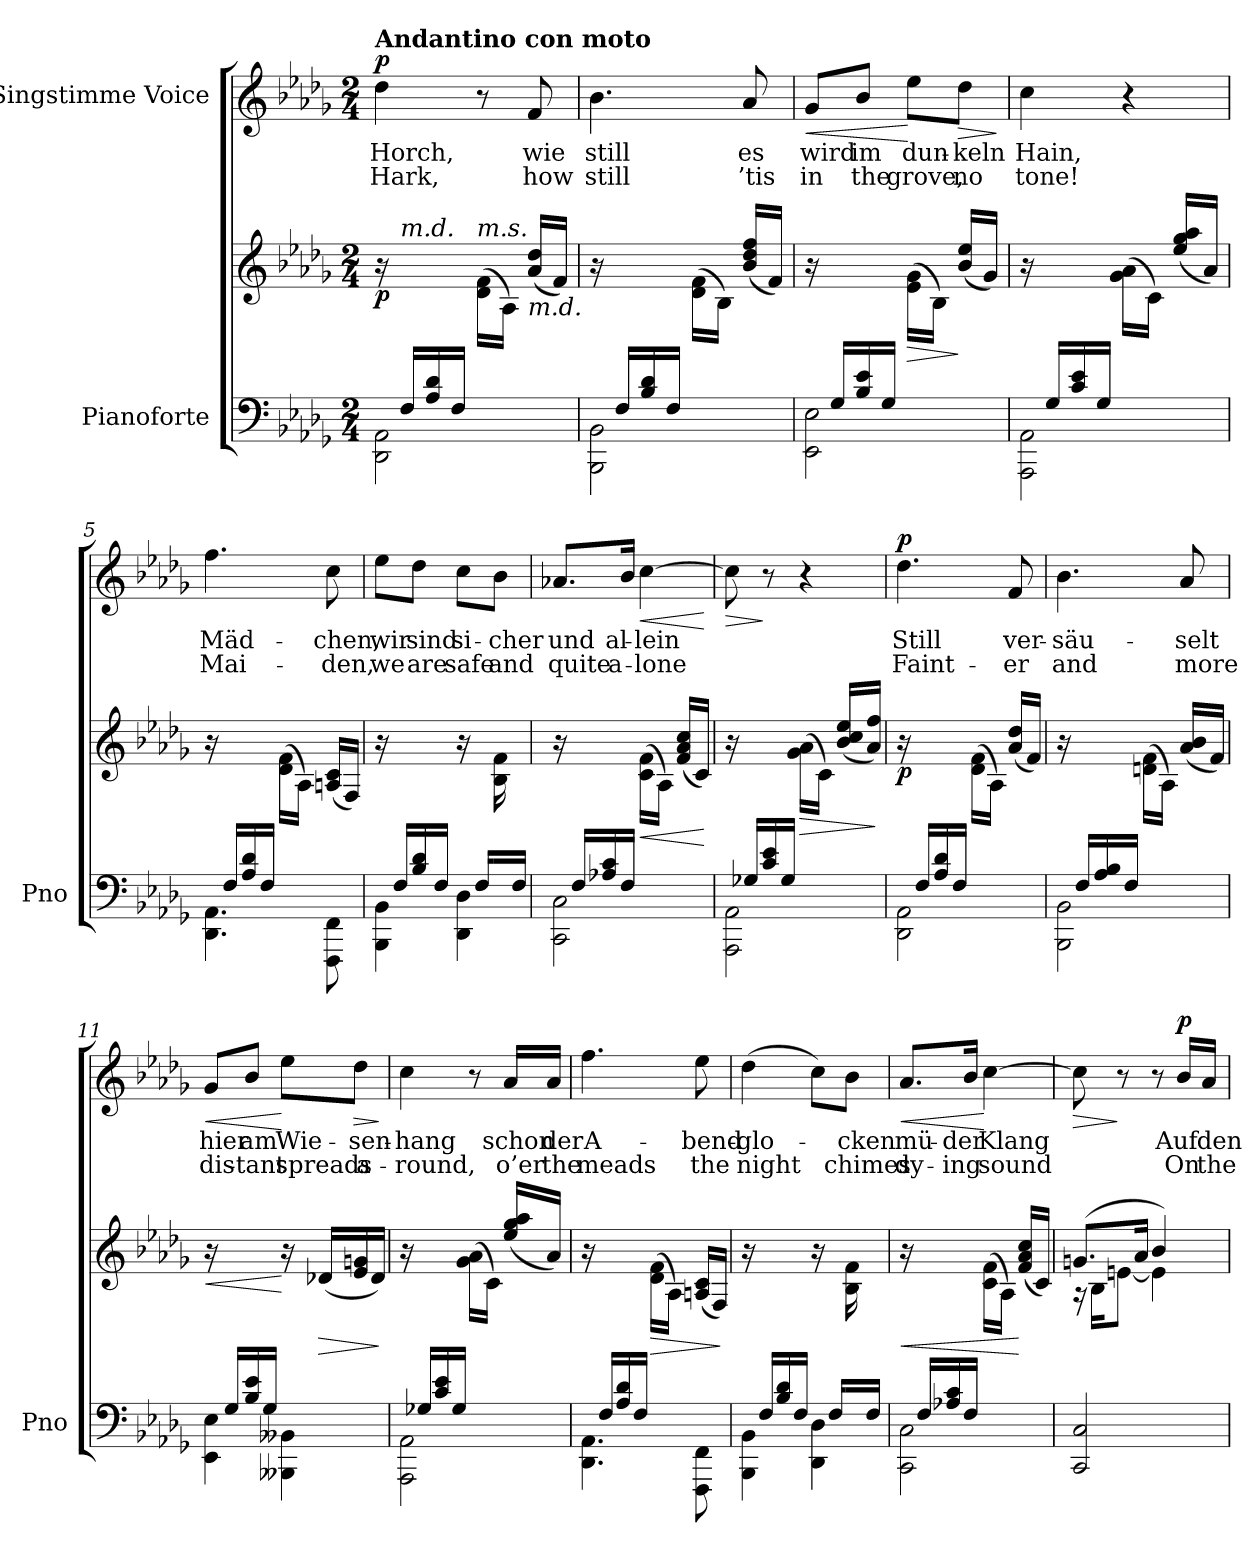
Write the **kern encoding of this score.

**kern	**kern	**dynam	**kern	**text	**text	**dynam
*part2	*part2	*part2	*part1	*part1	*part1	*part1
*staff3	*staff2	*staff2/3	*staff1	*staff1	*staff1	*staff1
*I"Pianoforte	*	*	*I"Singstimme Voice	*	*	*
*I'Pno	*	*	*	*	*	*
*clefF4	*clefG2	*	*clefG2	*	*	*
*k[b-e-a-d-g-]	*k[b-e-a-d-g-]	*	*k[b-e-a-d-g-]	*	*	*
*M2/4	*M2/4	*	*M2/4	*	*	*
=1	=1	=1	=1	=1	=1	=1
*^	*	*	*	*	*	*
!	!	!	!	!LO:TX:a:B:t=Andantino con moto	!	!	!
!	!	!	!LO:DY:b	!	!LO:LY:b	!LO:LY:b	!LO:DY:a
16ryy	2DD-\ 2AA-\	16r	p	4dd-\	Horch,	Hark,	p
!	!	!LO:TX:a:i:t=m.d.	!	!	!	!	!
16F/LL	.	8.ryy	.	.	.	.	.
16A-/ 16d-/	.	.	.	.	.	.	.
16F/JJ	.	.	.	.	.	.	.
!	!	!LO:TX:a:i:t=m.s.	!	!	!	!	!
4ryy	.	(16d-\ 16f\LL	.	8r	.	.	.
.	.	16A-\JJ)	.	.	.	.	.
!	!	!LO:TX:b:i:t=m.d.	!	!	!	!	!
!	!	!	!	!	!LO:LY:b	!LO:LY:b	!
.	.	(16a-/ 16dd-/LL	.	8f/	wie	how	.
.	.	16f/JJ)	.	.	.	.	.
=2	=2	=2	=2	=2	=2	=2	=2
!	!	!	!	!	!LO:LY:b	!LO:LY:b	!
16ryy	2BBB-\ 2BB-\	16r	.	4.b-\	still	still	.
16F/LL	.	8.ryy	.	.	.	.	.
16B-/ 16d-/	.	.	.	.	.	.	.
16F/JJ	.	.	.	.	.	.	.
4ryy	.	(16d-\ 16f\LL	.	.	.	.	.
.	.	16B-\JJ)	.	.	.	.	.
!	!	!	!	!	!LO:LY:b	!LO:LY:b	!
.	.	(16b-/ 16dd-/ 16ff/LL	.	8a-/	es	’tis	.
.	.	16f/JJ)	.	.	.	.	.
=3	=3	=3	=3	=3	=3	=3	=3
!	!	!	!	!	!LO:LY:b	!LO:LY:b	!LO:HP:b
16ryy	2EE-\ 2E-\	16r	.	8g-/L	wird	in	<
16G-/LL	.	8.ryy	.	.	.	.	.
!	!	!	!	!	!LO:LY:b	!LO:LY:b	!
16B-/ 16e-/	.	.	.	8b-/J	im	the	.
16G-/JJ	.	.	.	.	.	.	.
!	!	!	!LO:HP:b	!	!LO:LY:b	!LO:LY:b	!
4ryy	.	(16e-\ 16g-\LL	>	8ee-\L	dun-	grove,	[
.	.	16B-\JJ)	.	.	.	.	.
!	!	!	!	!	!LO:LY:b	!LO:LY:b	!LO:HP:b
.	.	(16b-/ 16ee-/LL	]	8dd-\J	-keln	no	>
.	.	16g-/JJ)	.	.	.	.	.
*v	*v	*	*	*	*	*	*
.	.	.	.	.	.	]
!!LO:LB:g=z
=4	=4	=4	=4	=4	=4	=4
*^	*	*	*	*	*	*
!	!	!	!	!	!LO:LY:b	!LO:LY:b	!
16ryy	2AAA-\ 2AA-\	16r	.	4cc\	Hain,	tone!	.
16G-/LL	.	8.ryy	.	.	.	.	.
16c/ 16e-/	.	.	.	.	.	.	.
16G-/JJ	.	.	.	.	.	.	.
4ryy	.	(16g-\ 16a-\LL	.	4r	.	.	.
.	.	16c\JJ)	.	.	.	.	.
.	.	(16ee-/ 16gg-/ 16aa-/LL	.	.	.	.	.
.	.	16a-/JJ)	.	.	.	.	.
=5	=5	=5	=5	=5	=5	=5	=5
!	!	!	!	!	!LO:LY:b	!LO:LY:b	!
16ryy	4.DD-\ 4.AA-\	16r	.	4.ff\	Mäd-	Mai-	.
16F/LL	.	8.ryy	.	.	.	.	.
16A-/ 16d-/	.	.	.	.	.	.	.
16F/JJ	.	.	.	.	.	.	.
4ryy	.	(16d-\ 16f\LL	.	.	.	.	.
.	.	16A-\JJ)	.	.	.	.	.
!	!	!	!	!	!LO:LY:b	!LO:LY:b	!
.	8FFF\ 8FF\	(16An/ 16c/LL	.	8cc\	-chen,	-den,	.
.	.	16F/JJ)	.	.	.	.	.
=6	=6	=6	=6	=6	=6	=6	=6
!	!	!	!	!	!LO:LY:b	!LO:LY:b	!
16ryy	4BBB-\ 4BB-\	16r	.	8ee-\L	wir	we	.
16F/LL	.	8.ryy	.	.	.	.	.
!	!	!	!	!	!LO:LY:b	!LO:LY:b	!
16B-/ 16d-/	.	.	.	8dd-\J	sind	are	.
16F/JJ	.	.	.	.	.	.	.
!	!	!	!	!	!LO:LY:b	!LO:LY:b	!
16ryy	4DD-\ 4D-\	16r	.	8cc\L	si-	safe	.
16F/LL	.	16ryy	.	.	.	.	.
!	!	!	!	!	!LO:LY:b	!LO:LY:b	!
16ryy	.	16B-\ 16f\	.	8b-\J	-cher	and	.
16F/JJ	.	16ryy	.	.	.	.	.
=7	=7	=7	=7	=7	=7	=7	=7
!	!	!	!	!	!LO:LY:b	!LO:LY:b	!
16ryy	2CC\ 2C\	16r	.	8.a-X/L	und	quite	.
16F/LL	.	8.ryy	.	.	.	.	.
16A-X/ 16c/	.	.	.	.	.	.	.
!	!	!	!	!	!LO:LY:b	!LO:LY:b	!
16F/JJ	.	.	.	16b-/Jk	al-	a-	.
!	!	!	!LO:HP:b	!	!LO:LY:b	!LO:LY:b	!LO:HP:b
4ryy	.	(16c\ 16f\LL	<	[4cc\	-lein	-lone	<
.	.	16A-\JJ)	.	.	.	.	.
.	.	(16f/ 16a-/ 16cc/LL	.	.	.	.	.
.	.	16c/JJ)	.	.	.	.	.
*v	*v	*	*	*	*	*	*
.	.	[	.	.	.	[
!!LO:LB:g=z
=8	=8	=8	=8	=8	=8	=8
*^	*	*	*	*	*	*
!	!	!	!	!	!	!	!LO:HP:b
16ryy	2AAA-\ 2AA-\	16r	.	8cc\]	.	.	>
16G-X/LL	.	8.ryy	.	.	.	.	.
16c/ 16e-/	.	.	.	8r	.	.	]
16G-/JJ	.	.	.	.	.	.	.
!	!	!	!LO:HP:b	!	!	!	!
4ryy	.	(16g-\ 16a-\LL	>	4r	.	.	.
.	.	16c\JJ)	.	.	.	.	.
.	.	(16b-/ 16cc/ 16ee-/LL	.	.	.	.	.
.	.	16a-/ 16ff/JJ)	.	.	.	.	.
*v	*v	*	*	*	*	*	*
.	.	]	.	.	.	.
=9	=9	=9	=9	=9	=9	=9
*^	*	*	*	*	*	*
!	!	!	!LO:DY:b	!	!LO:LY:b	!LO:LY:b	!LO:DY:a
16ryy	2DD-\ 2AA-\	16r	p	4.dd-\	Still	Faint-	p
16F/LL	.	8.ryy	.	.	.	.	.
16A-/ 16d-/	.	.	.	.	.	.	.
16F/JJ	.	.	.	.	.	.	.
4ryy	.	(16d-\ 16f\LL	.	.	.	.	.
.	.	16A-\JJ)	.	.	.	.	.
!	!	!	!	!	!LO:LY:b	!LO:LY:b	!
.	.	(16a-/ 16dd-/LL	.	8f/	ver-	-er	.
.	.	16f/JJ)	.	.	.	.	.
=10	=10	=10	=10	=10	=10	=10	=10
!	!	!	!	!	!LO:LY:b	!LO:LY:b	!
16ryy	2BBB-\ 2BB-\	16r	.	4.b-\	-säu-	and	.
16F/LL	.	8.ryy	.	.	.	.	.
16A-/ 16B-/	.	.	.	.	.	.	.
16F/JJ	.	.	.	.	.	.	.
4ryy	.	(16dn\ 16f\LL	.	.	.	.	.
.	.	16A-\JJ)	.	.	.	.	.
!	!	!	!	!	!LO:LY:b	!LO:LY:b	!
.	.	(16a-/ 16b-/LL	.	8a-/	-selt	more	.
.	.	16f/JJ)	.	.	.	.	.
=11	=11	=11	=11	=11	=11	=11	=11
!	!	!	!LO:HP:b	!	!LO:LY:b	!LO:LY:b	!LO:HP:b
16ryy	4EE-\ 4E-\	16r	<	8g-/L	hier	dis-	<
16G-/LL	.	8.ryy	.	.	.	.	.
!	!	!	!	!	!LO:LY:b	!LO:LY:b	!
16B-/ 16e-/	.	.	.	8b-/J	am	-tant	.
16G-/JJ	.	.	.	.	.	.	.
!	!	!	!	!	!LO:LY:b	!LO:LY:b	!
4ryy	4BBB--X\ 4BB--X\	16r	[	8ee-\L	Wie-	spreads	[
!	!	!	!LO:HP:b	!	!	!	!
.	.	(16d-X/LL	>	.	.	.	.
!	!	!	!	!	!LO:LY:b	!LO:LY:b	!LO:HP:b
.	.	16e-/ 16gn/	.	8dd-\J	-sen-	a-	>
.	.	16d-/JJ)	.	.	.	.	.
*v	*v	*	*	*	*	*	*
.	.	]	.	.	.	]
!!LO:LB:g=z
=12	=12	=12	=12	=12	=12	=12
*^	*	*	*	*	*	*
!	!	!	!	!	!LO:LY:b	!LO:LY:b	!
16ryy	2AAA-\ 2AA-\	16r	.	4cc\	-hang	-round,	.
16G-X/LL	.	8.ryy	.	.	.	.	.
16c/ 16e-/	.	.	.	.	.	.	.
16G-/JJ	.	.	.	.	.	.	.
4ryy	.	(16g-\ 16a-\LL	.	8r	.	.	.
.	.	16c\JJ)	.	.	.	.	.
!	!	!	!	!	!LO:LY:b	!LO:LY:b	!
.	.	(16ee-/ 16gg-/ 16aa-/LL	.	16a-/LL	schon	o’er	.
!	!	!	!	!	!LO:LY:b	!LO:LY:b	!
.	.	16a-/JJ)	.	16a-/JJ	der	the	.
=13	=13	=13	=13	=13	=13	=13	=13
!	!	!	!	!	!LO:LY:b	!LO:LY:b	!
16ryy	4.DD-\ 4.AA-\	16r	.	4.ff\	A-	meads	.
16F/LL	.	8.ryy	.	.	.	.	.
16A-/ 16d-/	.	.	.	.	.	.	.
16F/JJ	.	.	.	.	.	.	.
!	!	!	!LO:HP:b	!	!	!	!
4ryy	.	(16d-\ 16f\LL	>	.	.	.	.
.	.	16A-\JJ)	.	.	.	.	.
!	!	!	!	!	!LO:LY:b	!LO:LY:b	!
.	8FFF\ 8FF\	(16An/ 16c/LL	.	8ee-\	-bend-	the	.
.	.	16F/JJ)	.	.	.	.	.
*v	*v	*	*	*	*	*	*
.	.	]	.	.	.	.
=14	=14	=14	=14	=14	=14	=14
*^	*	*	*	*	*	*
!	!	!	!	!	!LO:LY:b	!LO:LY:b	!
16ryy	4BBB-\ 4BB-\	16r	.	(4dd-\	-glo-	night	.
16F/LL	.	8.ryy	.	.	.	.	.
16B-/ 16d-/	.	.	.	.	.	.	.
16F/JJ	.	.	.	.	.	.	.
16ryy	4DD-\ 4D-\	16r	.	8cc\L)	.	.	.
16F/LL	.	16ryy	.	.	.	.	.
!	!	!	!	!	!LO:LY:b	!LO:LY:b	!
16ryy	.	16B-\ 16f\	.	8b-\J	-cken	chimes	.
16F/JJ	.	16ryy	.	.	.	.	.
=15	=15	=15	=15	=15	=15	=15	=15
!	!	!	!LO:HP:b	!	!LO:LY:b	!LO:LY:b	!LO:HP:b
16ryy	2CC\ 2C\	16r	<	8.a-/L	mü-	dy-	<
16F/LL	.	8.ryy	.	.	.	.	.
16A-X/ 16c/	.	.	.	.	.	.	.
!	!	!	!	!	!LO:LY:b	!LO:LY:b	!
16F/JJ	.	.	.	16b-/Jk	-der	-ing	.
!	!	!	!	!	!LO:LY:b	!LO:LY:b	!
4ryy	.	(16c\ 16f\LL	.	[4cc\	Klang	sound	[
.	.	16A-\JJ)	.	.	.	.	.
.	.	(16f/ 16a-/ 16cc/LL	[	.	.	.	.
.	.	16c/JJ)	.	.	.	.	.
*v	*v	*	*	*	*	*	*
!!LO:PB:g=z
=16	=16	=16	=16	=16	=16	=16
*	*^	*	*	*	*	*
!	!	!	!	!	!	!	!LO:HP:b
2CC/ 2C/	(8.gn/L	16r	.	8cc\]	.	.	>
.	.	16B-\KL	.	.	.	.	.
.	.	[8en\J	.	8r	.	.	]
.	16a-/Jk	.	.	.	.	.	.
.	4b-/)	4e\]	.	8r	.	.	.
!	!	!	!	!	!LO:LY:b	!LO:LY:b	!LO:DY:a
.	.	.	.	16b-/LL	Auf	On	p
!	!	!	!	!	!LO:LY:b	!LO:LY:b	!
.	.	.	.	16a-/JJ	den	the	.
*	*v	*v	*	*	*	*	*
=	=	=	=	=	=	=
*-	*-	*-	*-	*-	*-	*-
